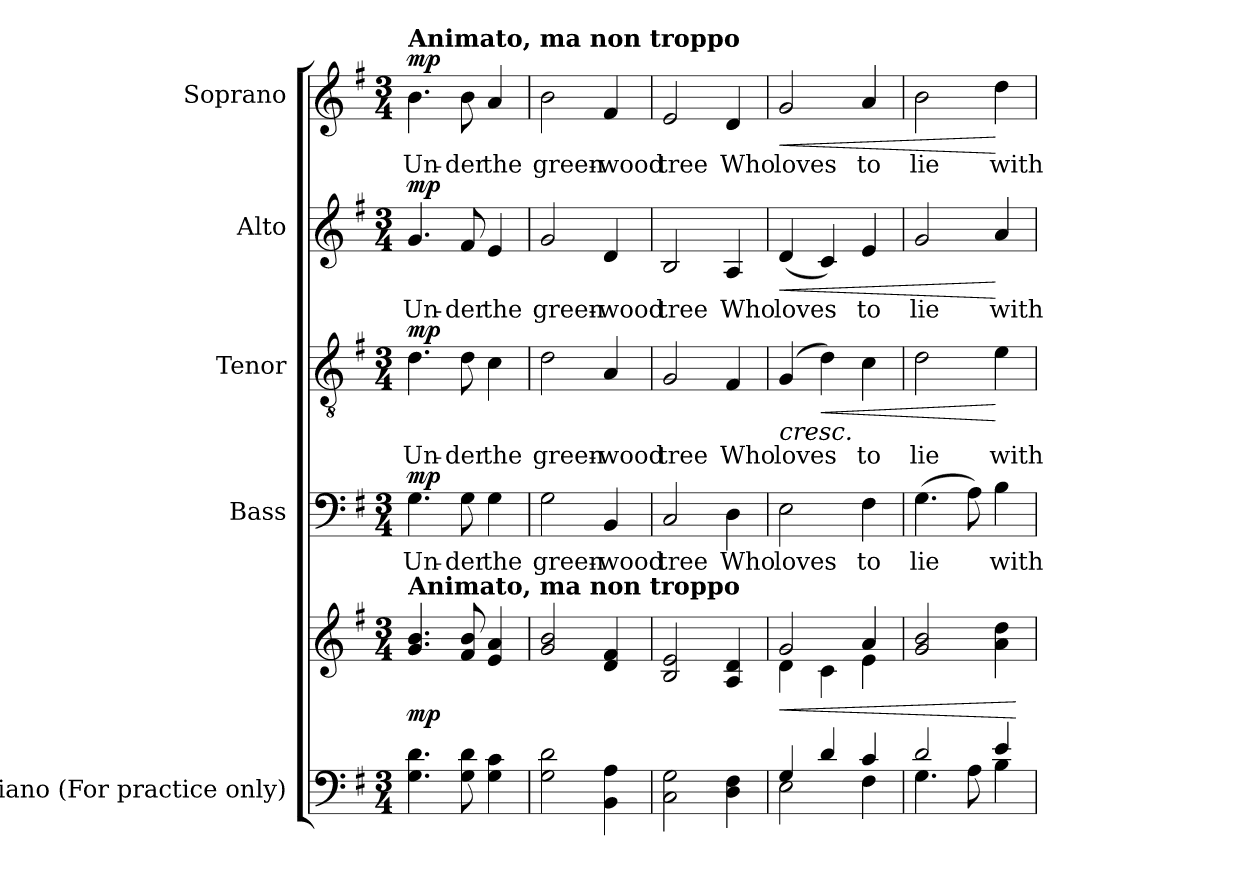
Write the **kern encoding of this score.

**kern	**kern	**dynam	**kern	**text	**dynam	**kern	**text	**dynam	**kern	**text	**dynam	**kern	**text	**dynam
*part5	*part5	*part5	*part4	*part4	*part4	*part3	*part3	*part3	*part2	*part2	*part2	*part1	*part1	*part1
*staff6	*staff5	*staff5/6	*staff4	*staff4	*staff4	*staff3	*staff3	*staff3	*staff2	*staff2	*staff2	*staff1	*staff1	*staff1
*I"Piano (For  practice  only)	*	*	*I"Bass	*	*	*I"Tenor	*	*	*I"Alto	*	*	*I"Soprano	*	*
*I'Pno.	*	*	*I'B.	*	*	*I'T.	*	*	*I'A.	*	*	*I'S.	*	*
!!LO:PB:g=z
*clefF4	*clefG2	*	*clefF4	*	*	*clefGv2	*	*	*clefG2	*	*	*clefG2	*	*
*	*	*	*	*	*	*ITrd7c12	*	*	*	*	*	*	*	*
*k[f#]	*k[f#]	*	*k[f#]	*	*	*k[f#]	*	*	*k[f#]	*	*	*k[f#]	*	*
*G:	*G:	*	*G:	*	*	*G:	*	*	*G:	*	*	*G:	*	*
*M3/4	*M3/4	*	*M3/4	*	*	*M3/4	*	*	*M3/4	*	*	*M3/4	*	*
=1	=1	=1	=1	=1	=1	=1	=1	=1	=1	=1	=1	=1	=1	=1
!	!	!	!	!LO:LY:b:color=#000000	!	!	!	!	!	!	!	!	!	!
!	!	!	!	!	!	!	!LO:LY:b:color=#000000	!	!	!	!	!	!	!
!	!	!	!	!	!	!	!	!	!	!LO:LY:b:color=#000000	!	!	!	!
!	!	!	!	!	!	!	!	!	!	!	!	!LO:TX:a:B:t=Animato, ma non troppo	!	!
!	!LO:TX:a:B:t=Animato, ma non troppo	!	!	!	!	!	!	!	!	!	!	!	!	!
!	!	!	!	!	!	!	!	!	!	!	!	!	!LO:LY:b:color=#000000	!
4.Gi\ 4.di	4.gi/ 4.bi	mp	4.Gi\	Un-	mp	4.Di\	Un-	mp	4.gi/	Un-	mp	4.bi\	Un-	mp
!	!	!	!	!LO:LY:b:color=#000000	!	!	!	!	!	!	!	!	!	!
!	!	!	!	!	!	!	!LO:LY:b:color=#000000	!	!	!	!	!	!	!
!	!	!	!	!	!	!	!	!	!	!LO:LY:b:color=#000000	!	!	!	!
!	!	!	!	!	!	!	!	!	!	!	!	!	!LO:LY:b:color=#000000	!
8Gi\ 8di	8f#i/ 8bi	.	8Gi\	-der	.	8Di\	-der	.	8f#i/	-der	.	8bi\	-der	.
!	!	!	!	!LO:LY:b:color=#000000	!	!	!	!	!	!	!	!	!	!
!	!	!	!	!	!	!	!LO:LY:b:color=#000000	!	!	!	!	!	!	!
!	!	!	!	!	!	!	!	!	!	!LO:LY:b:color=#000000	!	!	!	!
!	!	!	!	!	!	!	!	!	!	!	!	!	!LO:LY:b:color=#000000	!
4Gi\ 4ci	4ei/ 4ai	.	4Gi\	the	.	4Ci\	the	.	4ei/	the	.	4ai/	the	.
=2	=2	=2	=2	=2	=2	=2	=2	=2	=2	=2	=2	=2	=2	=2
!	!	!	!	!LO:LY:b:color=#000000	!	!	!	!	!	!	!	!	!	!
!	!	!	!	!	!	!	!LO:LY:b:color=#000000	!	!	!	!	!	!	!
!	!	!	!	!	!	!	!	!	!	!LO:LY:b:color=#000000	!	!	!	!
!	!	!	!	!	!	!	!	!	!	!	!	!	!LO:LY:b:color=#000000	!
2Gi\ 2di	2gi/ 2bi	.	2Gi\	green-	.	2Di\	green-	.	2gi/	green-	.	2bi\	green-	.
!	!	!	!	!LO:LY:b:color=#000000	!	!	!	!	!	!	!	!	!	!
!	!	!	!	!	!	!	!LO:LY:b:color=#000000	!	!	!	!	!	!	!
!	!	!	!	!	!	!	!	!	!	!LO:LY:b:color=#000000	!	!	!	!
*	*MM150	*	*	*	*	*	*	*	*	*	*	*MM150	*	*
!	!	!	!	!	!	!	!	!	!	!	!	!	!LO:LY:b:color=#000000	!
4BBi\ 4Ai	4di/ 4f#i	.	4BBi/	-wood	.	4AAi/	-wood	.	4di/	-wood	.	4f#i/	-wood	.
=3	=3	=3	=3	=3	=3	=3	=3	=3	=3	=3	=3	=3	=3	=3
!	!	!	!	!LO:LY:b:color=#000000	!	!	!	!	!	!	!	!	!	!
!	!	!	!	!	!	!	!LO:LY:b:color=#000000	!	!	!	!	!	!	!
!	!	!	!	!	!	!	!	!	!	!LO:LY:b:color=#000000	!	!	!	!
!	!	!	!	!	!	!	!	!	!	!	!	!	!LO:LY:b:color=#000000	!
2Ci\ 2Gi	2Bi/ 2ei	.	2Ci/	tree	.	2GGi/	tree	.	2Bi/	tree	.	2ei/	tree	.
!	!	!	!	!LO:LY:b:color=#000000	!	!	!	!	!	!	!	!	!	!
!	!	!	!	!	!	!	!LO:LY:b:color=#000000	!	!	!	!	!	!	!
!	!	!	!	!	!	!	!	!	!	!LO:LY:b:color=#000000	!	!	!	!
!	!	!	!	!	!	!	!	!	!	!	!	!	!LO:LY:b:color=#000000	!
4Di\ 4F#i	4Ai/ 4di	.	4Di\	Who	.	4FF#i/	Who	.	4Ai/	Who	.	4di/	Who	.
=4	=4	=4	=4	=4	=4	=4	=4	=4	=4	=4	=4	=4	=4	=4
*^	*^	*	*	*	*	*	*	*	*	*	*	*	*	*
!	!	!	!	!LO:HP:b	!	!	!	!	!	!	!	!	!	!	!	!
!	!	!	!	!	!	!LO:LY:b:color=#000000	!	!	!	!	!	!	!	!	!	!
!	!	!	!	!	!	!	!	!	!LO:LY:b:color=#000000	!LO:HP:b	!	!	!	!	!	!
!	!	!	!	!	!	!	!	!	!	!	!	!LO:LY:b:color=#000000	!LO:HP:b	!	!	!
!	!	!	!	!	!	!	!	!	!	!	!	!	!	!	!LO:LY:b:color=#000000	!LO:HP:b
4Gi/	2Ei\	2gi/	4di\	<	2Ei\	loves	.	(4GGi/	loves	<	(4di/	loves	<	2gi/	loves	<
!	!	!	!	!	!	!	!	!	!	!LO:HP:b	!	!	!	!	!	!
4di/	.	.	4ci\	.	.	.	.	4Di\)	.	<	4ci/)	.	.	.	.	.
!	!	!	!	!	!	!LO:LY:b:color=#000000	!	!	!	!	!	!	!	!	!	!
!	!	!	!	!	!	!	!	!	!LO:LY:b:color=#000000	!	!	!	!	!	!	!
!	!	!	!	!	!	!	!	!	!	!	!	!LO:LY:b:color=#000000	!	!	!	!
!	!	!	!	!	!	!	!	!	!	!	!	!	!	!	!LO:LY:b:color=#000000	!
4ci/	4F#i\	4ai/	4ei\	.	4F#i\	to	.	4Ci\	to	.	4ei/	to	.	4ai/	to	.
*	*	*v	*v	*	*	*	*	*	*	*	*	*	*	*	*	*
=5	=5	=5	=5	=5	=5	=5	=5	=5	=5	=5	=5	=5	=5	=5	=5
*	*	*^	*	*	*	*	*	*	*	*	*	*	*	*	*
!	!	!	!	!	!	!LO:LY:b:color=#000000	!	!	!	!	!	!	!	!	!	!
*	*	*v	*v	*	*	*	*	*	*	*	*	*	*	*	*	*
*	*	*^	*	*	*	*	*	*	*	*	*	*	*	*	*
!	!	!	!	!	!	!	!	!	!LO:LY:b:color=#000000	!	!	!	!	!	!	!
*	*	*v	*v	*	*	*	*	*	*	*	*	*	*	*	*	*
*	*	*^	*	*	*	*	*	*	*	*	*	*	*	*	*
!	!	!	!	!	!	!	!	!	!	!	!	!LO:LY:b:color=#000000	!	!	!	!
*	*	*v	*v	*	*	*	*	*	*	*	*	*	*	*	*	*
*	*	*^	*	*	*	*	*	*	*	*	*	*	*	*	*
!	!	!	!	!	!	!	!	!	!	!	!	!	!	!	!LO:LY:b:color=#000000	!
*	*	*v	*v	*	*	*	*	*	*	*	*	*	*	*	*	*
2di/	4.Gi\	2gi/ 2bi	.	(4.Gi\	lie	.	2Di\	lie	.	2gi/	lie	.	2bi\	lie	.
.	8Ai\	.	.	8Ai\)	.	.	.	.	.	.	.	.	.	.	.
!	!	!	!	!	!LO:LY:b:color=#000000	!	!	!	!	!	!	!	!	!	!
!	!	!	!	!	!	!	!	!LO:LY:b:color=#000000	!	!	!	!	!	!	!
!	!	!	!	!	!	!	!	!	!	!	!LO:LY:b:color=#000000	!	!	!	!
!	!	!	!	!	!	!	!	!	!	!	!	!	!	!LO:LY:b:color=#000000	!
4ei/	4Bi\	4ai\ 4ddi	.	4Bi\	with	.	4Ei\	with	[ [	4ai/	with	[	4ddi\	with	[
*v	*v	*	*	*	*	*	*	*	*	*	*	*	*	*	*
.	.	[	.	.	.	.	.	.	.	.	.	.	.	.
=	=	=	=	=	=	=	=	=	=	=	=	=	=	=
*-	*-	*-	*-	*-	*-	*-	*-	*-	*-	*-	*-	*-	*-	*-
